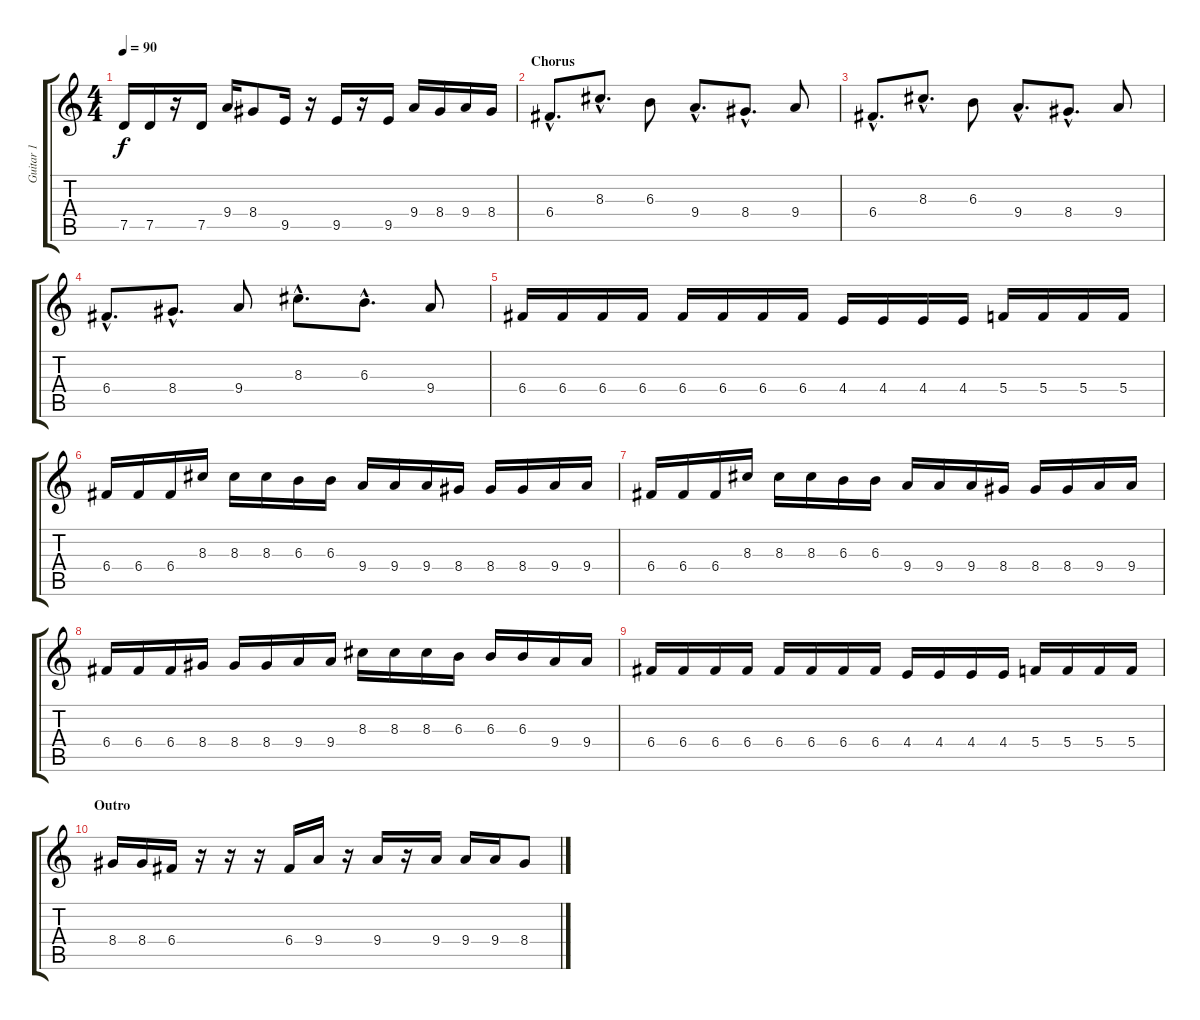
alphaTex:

\track ("Guitar 1" "Guitar 1") {instrument distortionguitar}
\staff {score tabs}
\tuning (D4 A3 F3 C3 G2 C2) {hide}
\ts (4 4)
\tempo 90
\clef g2
\ks c
7.5.16{dy f} 7.5.16 r.16 7.5.16 9.4.16 8.4.8 9.5.16 r.16 9.5.16 r.16 9.5.16 9.4.16 8.4.16 9.4.16 8.4.16 |
\section ("" "Chorus")
6.4{hac}.8{d} 8.3{hac}.8{d} 6.3.8 9.4{hac}.8{d} 8.4{hac}.8{d} 9.4.8 |
6.4{hac}.8{d} 8.3{hac}.8{d} 6.3.8 9.4{hac}.8{d} 8.4{hac}.8{d} 9.4.8 |
6.4{hac}.8{d} 8.4{hac}.8{d} 9.4.8 8.3{hac}.8{d} 6.3{hac}.8{d} 9.4.8 |
6.4.16 6.4.16 6.4.16 6.4.16 6.4.16 6.4.16 6.4.16 6.4.16 4.4.16 4.4.16 4.4.16 4.4.16 5.4.16 5.4.16 5.4.16 5.4.16 |
6.4.16 6.4.16 6.4.16 8.3.16 8.3.16 8.3.16 6.3.16 6.3.16 9.4.16 9.4.16 9.4.16 8.4.16 8.4.16 8.4.16 9.4.16 9.4.16 |
6.4.16 6.4.16 6.4.16 8.3.16 8.3.16 8.3.16 6.3.16 6.3.16 9.4.16 9.4.16 9.4.16 8.4.16 8.4.16 8.4.16 9.4.16 9.4.16 |
6.4.16 6.4.16 6.4.16 8.4.16 8.4.16 8.4.16 9.4.16 9.4.16 8.3.16 8.3.16 8.3.16 6.3.16 6.3.16 6.3.16 9.4.16 9.4.16 |
6.4.16 6.4.16 6.4.16 6.4.16 6.4.16 6.4.16 6.4.16 6.4.16 4.4.16 4.4.16 4.4.16 4.4.16 5.4.16 5.4.16 5.4.16 5.4.16 |
\section ("" "Outro")
8.4.16 8.4.16 6.4.16 r.16 r.16 r.16 6.4.16 9.4.16 r.16 9.4.16 r.16 9.4.16 9.4.16 9.4.16 8.4.8
